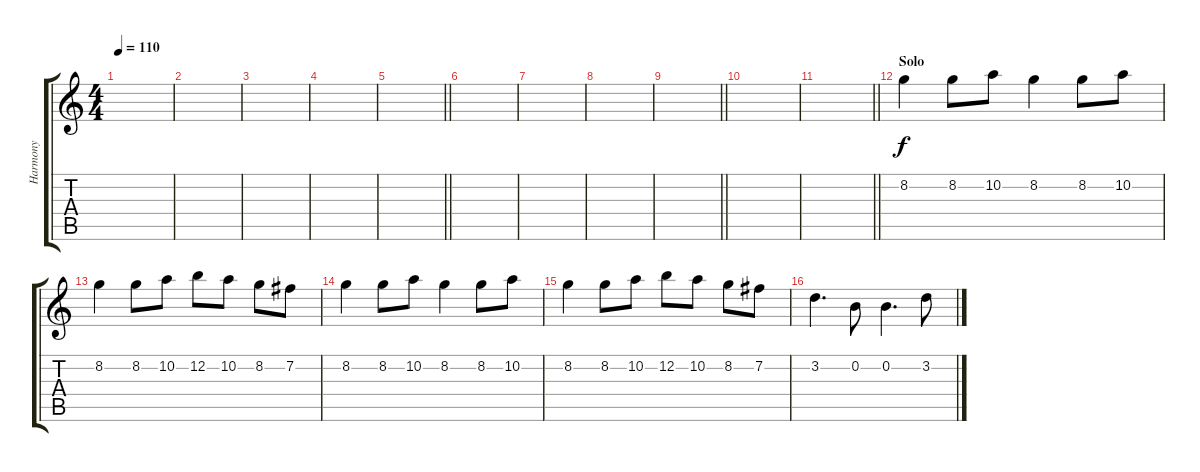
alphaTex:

\track ("Harmony" "Harmony") {instrument overdrivenguitar}
\staff {score tabs}
\tuning (E4 B3 G3 D3 A2 E2) {hide}
\ts (4 4)
\tempo 110
\clef g2
\ks c
|
|
|
|
\barLineRight lightlight
|
|
|
|
\barLineRight lightlight
|
|
\barLineRight lightlight
|
\section ("" "Solo")
8.2.4 8.2.8 10.2.8 8.2.4 8.2.8 10.2.8 |
8.2.4 8.2.8 10.2.8 12.2.8 10.2.8 8.2.8 7.2.8 |
8.2.4 8.2.8 10.2.8 8.2.4 8.2.8 10.2.8 |
8.2.4 8.2.8 10.2.8 12.2.8 10.2.8 8.2.8 7.2.8 |
3.2.4{d} 0.2.8 0.2.4{d} 3.2.8
